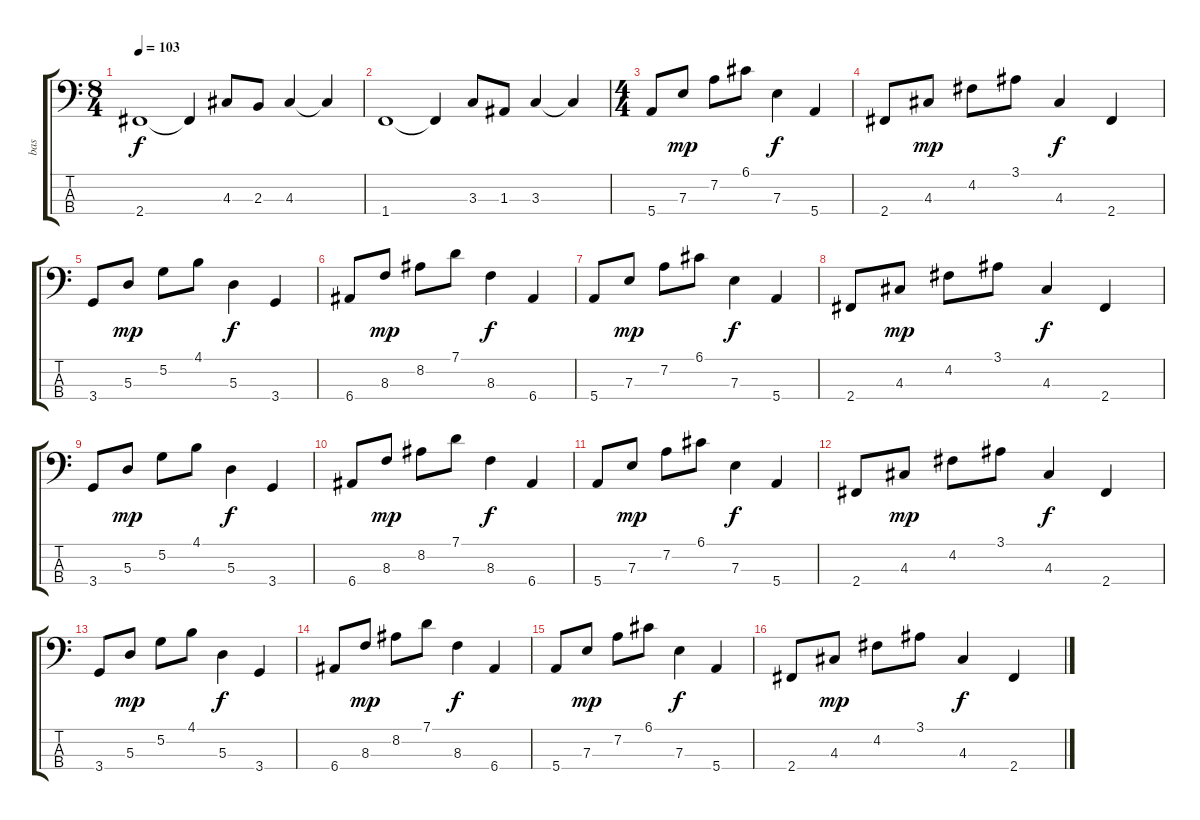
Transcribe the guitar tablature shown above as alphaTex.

\track ("bas" "bas") {instrument acousticbass}
\staff {score tabs}
\tuning (G2 D2 A1 E1) {hide}
\ts (8 4)
\tempo 103
\clef f4
\ks c
2.4.1{dy f} 2.4{t}.4 4.3.8 2.3.8 4.3.4 4.3{t}.4 |
1.4.1 1.4{t}.4 3.3.8 1.3.8 3.3.4 3.3{t}.4{instrument fretlessbass} |
\ts (4 4)
5.4.8 7.3.8{dy mp} 7.2.8 6.1.8 7.3.4{dy f} 5.4.4 |
2.4.8 4.3.8{dy mp} 4.2.8 3.1.8 4.3.4{dy f} 2.4.4 |
3.4.8 5.3.8{dy mp} 5.2.8 4.1.8 5.3.4{dy f} 3.4.4 |
6.4.8 8.3.8{dy mp} 8.2.8 7.1.8 8.3.4{dy f} 6.4.4 |
5.4.8 7.3.8{dy mp} 7.2.8 6.1.8 7.3.4{dy f} 5.4.4 |
2.4.8 4.3.8{dy mp} 4.2.8 3.1.8 4.3.4{dy f} 2.4.4 |
3.4.8 5.3.8{dy mp} 5.2.8 4.1.8 5.3.4{dy f} 3.4.4 |
6.4.8 8.3.8{dy mp} 8.2.8 7.1.8 8.3.4{dy f} 6.4.4 |
5.4.8 7.3.8{dy mp} 7.2.8 6.1.8 7.3.4{dy f} 5.4.4 |
2.4.8 4.3.8{dy mp} 4.2.8 3.1.8 4.3.4{dy f} 2.4.4 |
3.4.8 5.3.8{dy mp} 5.2.8 4.1.8 5.3.4{dy f} 3.4.4 |
6.4.8 8.3.8{dy mp} 8.2.8 7.1.8 8.3.4{dy f} 6.4.4 |
5.4.8 7.3.8{dy mp} 7.2.8 6.1.8 7.3.4{dy f} 5.4.4 |
2.4.8 4.3.8{dy mp} 4.2.8 3.1.8 4.3.4{dy f} 2.4.4
